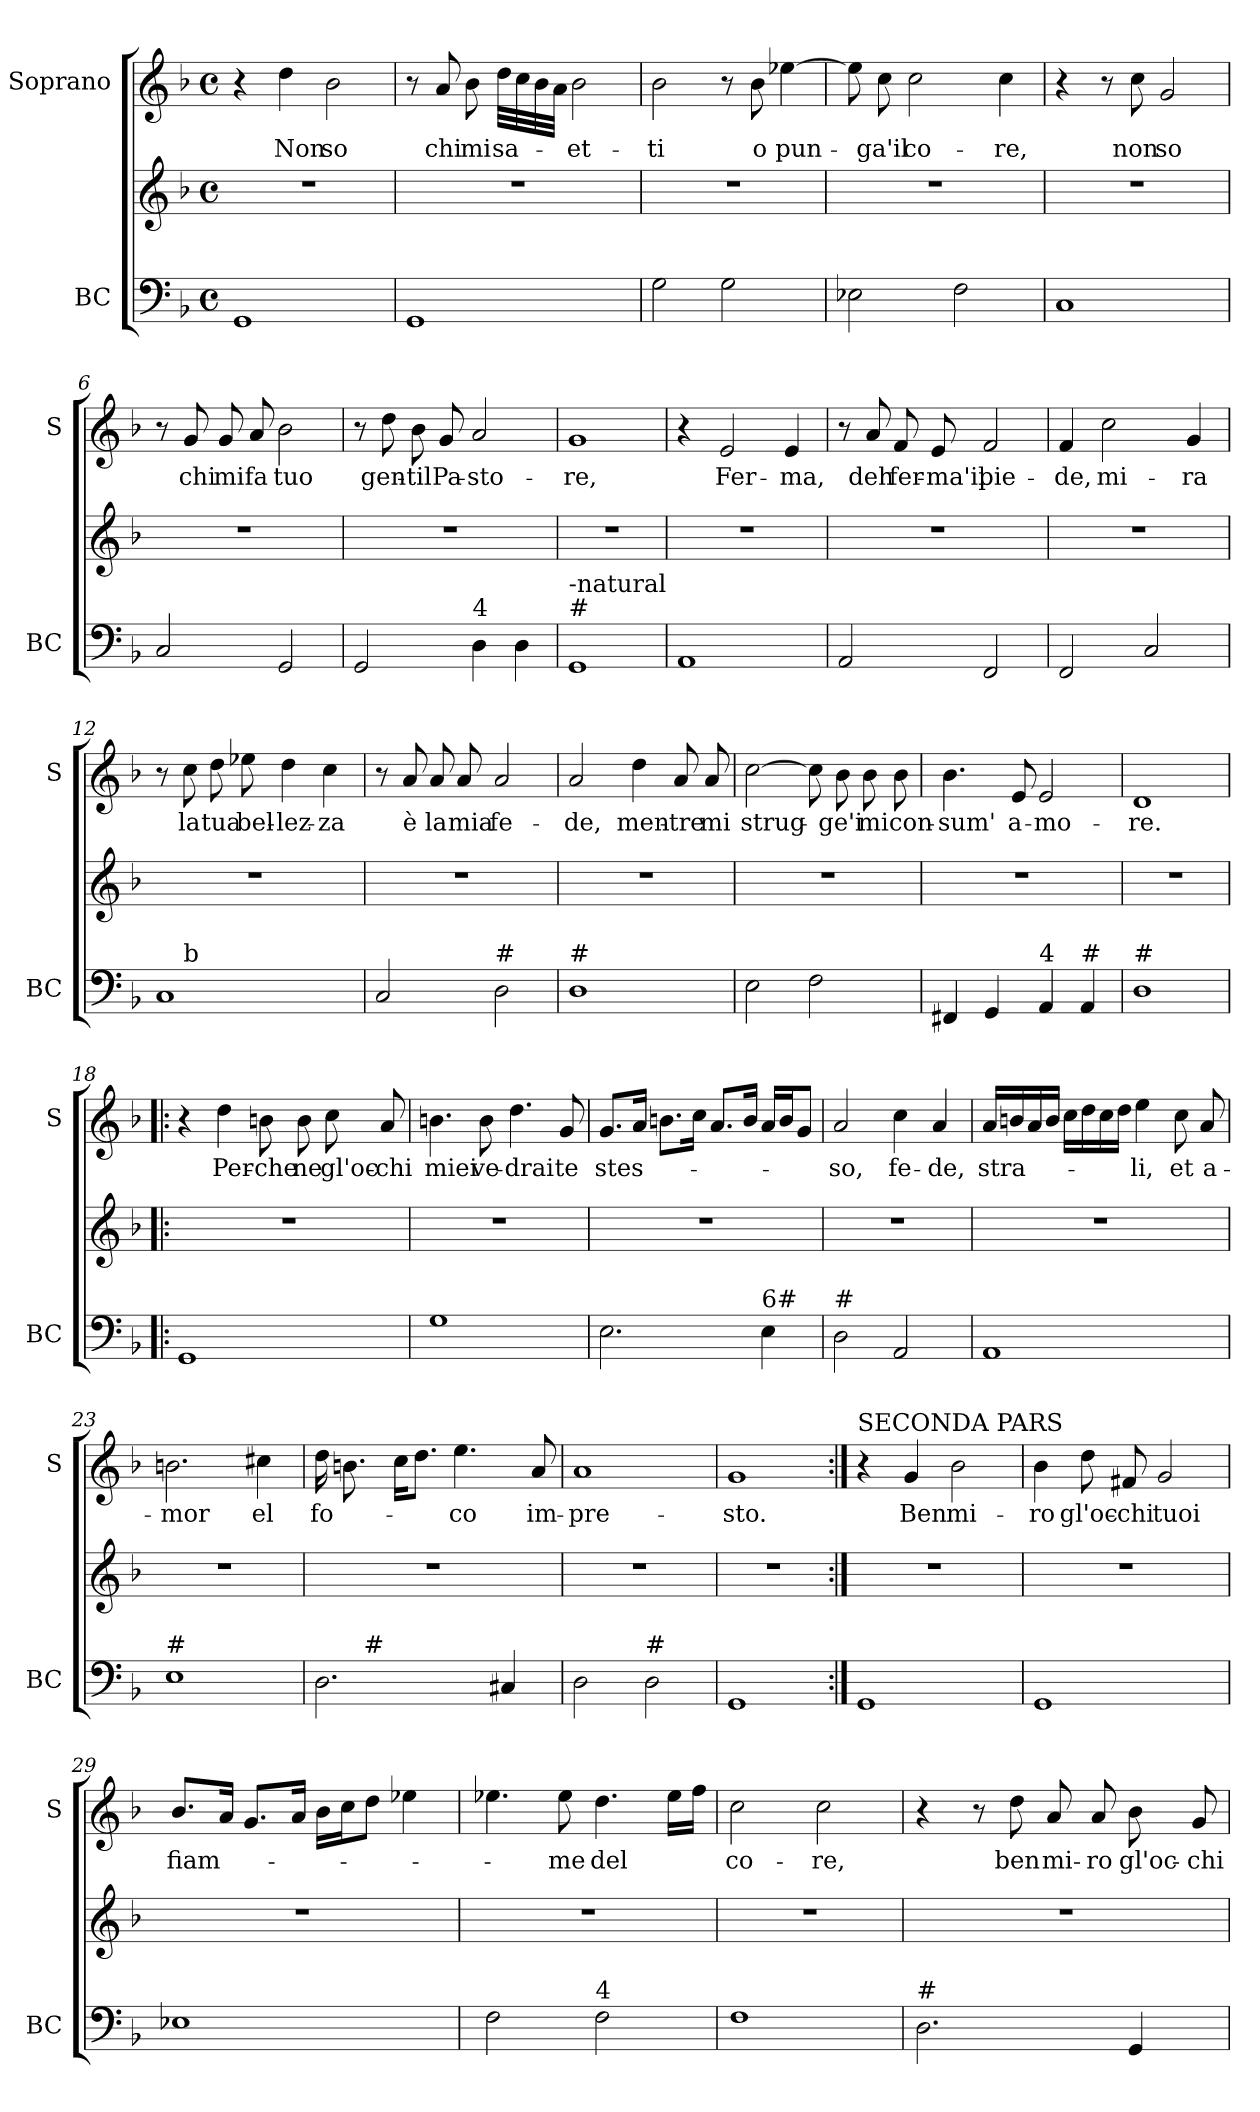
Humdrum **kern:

**kern	**kern	**kern	**text
*part2	*part2	*part1	*part1
*staff3	*staff2	*staff1	*staff1
*I"BC	*	*I"Soprano	*
*I'BC	*	*I'S	*
*clefF4	*clefG2	*clefG2	*
*k[b-]	*k[b-]	*k[b-]	*
*F:	*F:	*F:	*
*M4/4	*M4/4	*M4/4	*
*met(c)	*met(c)	*met(c)	*
=1	=1	=1	=1
1GG	1r	4r	.
!	!	!	!LO:LY:b
.	.	4dd\	Non
!	!	!	!LO:LY:b
.	.	2b-\	so
=2	=2	=2	=2
1GG	1r	8r	.
!	!	!	!LO:LY:b
.	.	8a/	chi
!	!	!	!LO:LY:b
.	.	8b-\	mi
!	!	!	!LO:LY:b
.	.	32dd\LLL	sa-
.	.	32cc\	.
.	.	32b-\	.
.	.	32a\JJJ	.
!	!	!	!LO:LY:b
.	.	2b-\	-et-
=3	=3	=3	=3
!	!	!	!LO:LY:b
2G\	1r	2b-\	-ti
2G\	.	8r	.
!	!	!	!LO:LY:b
.	.	8b-\	o
!	!	!	!LO:LY:b
.	.	[4ee-X\	pun-
=4	=4	=4	=4
2E-X\	1r	8ee-\]	.
!	!	!	!LO:LY:b
.	.	8cc\	-ga'il
!	!	!	!LO:LY:b
.	.	2cc\	co-
2F\	.	.	.
!	!	!	!LO:LY:b
.	.	4cc\	-re,
!!LO:LB:g=z
=5	=5	=5	=5
1C	1r	4r	.
.	.	8r	.
!	!	!	!LO:LY:b
.	.	8cc\	non
!	!	!	!LO:LY:b
.	.	2g/	so
=6	=6	=6	=6
2C/	1r	8r	.
!	!	!	!LO:LY:b
.	.	8g/	chi
!	!	!	!LO:LY:b
.	.	8g/	mi
!	!	!	!LO:LY:b
.	.	8a/	fa
!	!	!	!LO:LY:b
2GG/	.	2b-\	tuo
=7	=7	=7	=7
2GG/	1r	8r	.
!	!	!	!LO:LY:b
.	.	8dd\	gen-
!	!	!	!LO:LY:b
.	.	8b-\	-til
!	!	!	!LO:LY:b
.	.	8g/	Pa-
!LO:TX:a:t=4	!	!	!
!	!	!	!LO:LY:b
4D\	.	2a/	-sto-
4D\	.	.	.
=8	=8	=8	=8
!LO:TX:a:t=#	!	!	!
!LO:TX:a:t=-natural	!	!	!
!	!	!	!LO:LY:b
1GG	1r	1g	-re,
=9	=9	=9	=9
1AA	1r	4r	.
!	!	!	!LO:LY:b
.	.	2e/	Fer-
!	!	!	!LO:LY:b
.	.	4e/	-ma,
!!LO:LB:g=z
=10	=10	=10	=10
2AA/	1r	8r	.
!	!	!	!LO:LY:b
.	.	8a/	deh
!	!	!	!LO:LY:b
.	.	8f/	fer-
!	!	!	!LO:LY:b
.	.	8e/	-ma'il
!	!	!	!LO:LY:b
2FF/	.	2f/	pie-
=11	=11	=11	=11
!	!	!	!LO:LY:b
2FF/	1r	4f/	-de,
!	!	!	!LO:LY:b
.	.	2cc\	mi-
2C/	.	.	.
!	!	!	!LO:LY:b
.	.	4g/	-ra
=12	=12	=12	=12
*^	*	*	*
1C	8ryy	1r	8r	.
!	!LO:TX:a:t=b	!	!	!
!	!	!	!	!LO:LY:b
.	2..ryy	.	8cc\	la
!	!	!	!	!LO:LY:b
.	.	.	8dd\	tua
!	!	!	!	!LO:LY:b
.	.	.	8ee-X\	bel-
!	!	!	!	!LO:LY:b
.	.	.	4dd\	-lez-
!	!	!	!	!LO:LY:b
.	.	.	4cc\	-za
*v	*v	*	*	*
=13	=13	=13	=13
2C/	1r	8r	.
!	!	!	!LO:LY:b
.	.	8a/	è
!	!	!	!LO:LY:b
.	.	8a/	la
!	!	!	!LO:LY:b
.	.	8a/	mia
!LO:TX:a:t=#	!	!	!
!	!	!	!LO:LY:b
2D\	.	2a/	fe-
=14	=14	=14	=14
!LO:TX:a:t=#	!	!	!
!	!	!	!LO:LY:b
1D	1r	2a/	-de,
!	!	!	!LO:LY:b
.	.	4dd\	men-
!	!	!	!LO:LY:b
.	.	8a/	-tre
!	!	!	!LO:LY:b
.	.	8a/	mi
!!LO:PB:g=z
=15	=15	=15	=15
!	!	!	!LO:LY:b
2E\	1r	[2cc\	strug-
2F\	.	8cc\]	.
!	!	!	!LO:LY:b
.	.	8b-\	-ge'i
!	!	!	!LO:LY:b
.	.	8b-\	mi
!	!	!	!LO:LY:b
.	.	8b-\	con-
=16	=16	=16	=16
!	!	!	!LO:LY:b
4FF#X/	1r	4.b-\	-sum'
4GG/	.	.	.
!	!	!	!LO:LY:b
.	.	8e/	a-
!LO:TX:a:t=4	!	!	!
!	!	!	!LO:LY:b
4AA/	.	2e/	-mo-
!LO:TX:a:t=#	!	!	!
4AA/	.	.	.
=17	=17	=17	=17
!LO:TX:a:t=#	!	!	!
!	!	!	!LO:LY:b
1D	1r	1d	-re.
=18!|:	=18!|:	=18!|:	=18!|:
1GG	1r	4r	.
!	!	!	!LO:LY:b
.	.	4dd\	Per-
!	!	!	!LO:LY:b
.	.	8bn\	-che
!	!	!	!LO:LY:b
.	.	8b\	ne
!	!	!	!LO:LY:b
.	.	8cc\	gl'oc-
!	!	!	!LO:LY:b
.	.	8a/	-chi
!!LO:LB:g=z
=19	=19	=19	=19
!	!	!	!LO:LY:b
1G	1r	4.bn\	miei
!	!	!	!LO:LY:b
.	.	8b\	ve-
!	!	!	!LO:LY:b
.	.	4.dd\	-drai
!	!	!	!LO:LY:b
.	.	8g/	te
=20	=20	=20	=20
!	!	!	!LO:LY:b
2.E\	1r	8.g/L	stes-
.	.	16a/Jk	.
.	.	8.bn\L	.
.	.	16cc\Jk	.
.	.	8.a/L	.
.	.	16b/Jk	.
!LO:TX:a:t=6#	!	!	!
4E\	.	16a/LL	.
.	.	16b/J	.
.	.	8g/J	.
=21	=21	=21	=21
!LO:TX:a:t=#	!	!	!
!	!	!	!LO:LY:b
2D\	1r	2a/	-so,
!	!	!	!LO:LY:b
2AA/	.	4cc\	fe-
!	!	!	!LO:LY:b
.	.	4a/	-de,
=22	=22	=22	=22
!	!	!	!LO:LY:b
1AA	1r	16a/LL	stra-
.	.	16bn/	.
.	.	16a/	.
.	.	16b/JJ	.
.	.	16cc\LL	.
.	.	16dd\	.
.	.	16cc\	.
.	.	16dd\JJ	.
!	!	!	!LO:LY:b
.	.	4ee\	-li,
!	!	!	!LO:LY:b
.	.	8cc\	et
!	!	!	!LO:LY:b
.	.	8a/	a-
!!LO:LB:g=z
=23	=23	=23	=23
!LO:TX:a:t=#	!	!	!
!	!	!	!LO:LY:b
1E	1r	2.bn\	-mor
!	!	!	!LO:LY:b
.	.	4cc#X\	el
=24	=24	=24	=24
!	!	!	!LO:LY:b
*^	*	*	*
2.D\	8ryy	1r	16dd\	fo-
.	.	.	8.bn\	.
!	!LO:TX:a:t=#	!	!	!
.	2..ryy	.	.	.
.	.	.	16cc\KL	.
.	.	.	8.dd\J	.
!	!	!	!	!LO:LY:b
.	.	.	4.ee\	-co
4C#X/	.	.	.	.
!	!	!	!	!LO:LY:b
.	.	.	8a/	im-
=25	=25	=25	=25	=25
!LO:TX:a:t=4	!	!	!	!
!	!	!	!	!LO:LY:b
*v	*v	*	*	*
2D\	1r	1a	-pre-
!LO:TX:a:t=#	!	!	!
2D\	.	.	.
=26	=26	=26	=26
!	!	!	!LO:LY:b
1GG	1r	1g	-sto.
!!LO:LB:g=z
=27:|!	=27:|!	=27:|!	=27:|!
!	!	!LO:TX:a:t=SECONDA PARS	!
1GG	1r	4r	.
!	!	!	!LO:LY:b
.	.	4g/	Ben
!	!	!	!LO:LY:b
.	.	2b-\	mi-
=28	=28	=28	=28
!	!	!	!LO:LY:b
1GG	1r	4b-\	-ro
!	!	!	!LO:LY:b
.	.	8dd\	gl'oc-
!	!	!	!LO:LY:b
.	.	8f#X/	-chi
!	!	!	!LO:LY:b
.	.	2g/	tuoi
=29	=29	=29	=29
!	!	!	!LO:LY:b
1E-X	1r	8.b-/L	fiam-
.	.	16a/Jk	.
.	.	8.g/L	.
.	.	16a/Jk	.
.	.	16b-\LL	.
.	.	16cc\J	.
.	.	8dd\J	.
.	.	4ee-X\	.
=30	=30	=30	=30
2F\	1r	4.ee-X\	.
!	!	!	!LO:LY:b
.	.	8ee-\	-me
!LO:TX:a:t=4	!	!	!
!	!	!	!LO:LY:b
2F\	.	4.dd\	del
.	.	16ee-\LL	.
.	.	16ff\JJ	.
!!LO:PB:g=z
=31	=31	=31	=31
!	!	!	!LO:LY:b
1F	1r	2cc\	co-
!	!	!	!LO:LY:b
.	.	2cc\	-re,
=32	=32	=32	=32
!LO:TX:a:t=#	!	!	!
2.D\	1r	4r	.
.	.	8r	.
!	!	!	!LO:LY:b
.	.	8dd\	ben
!	!	!	!LO:LY:b
.	.	8a/	mi-
!	!	!	!LO:LY:b
.	.	8a/	-ro
!	!	!	!LO:LY:b
4GG/	.	8b-\	gl'oc-
!	!	!	!LO:LY:b
.	.	8g/	-chi
=	=	=	=
*-	*-	*-	*-
